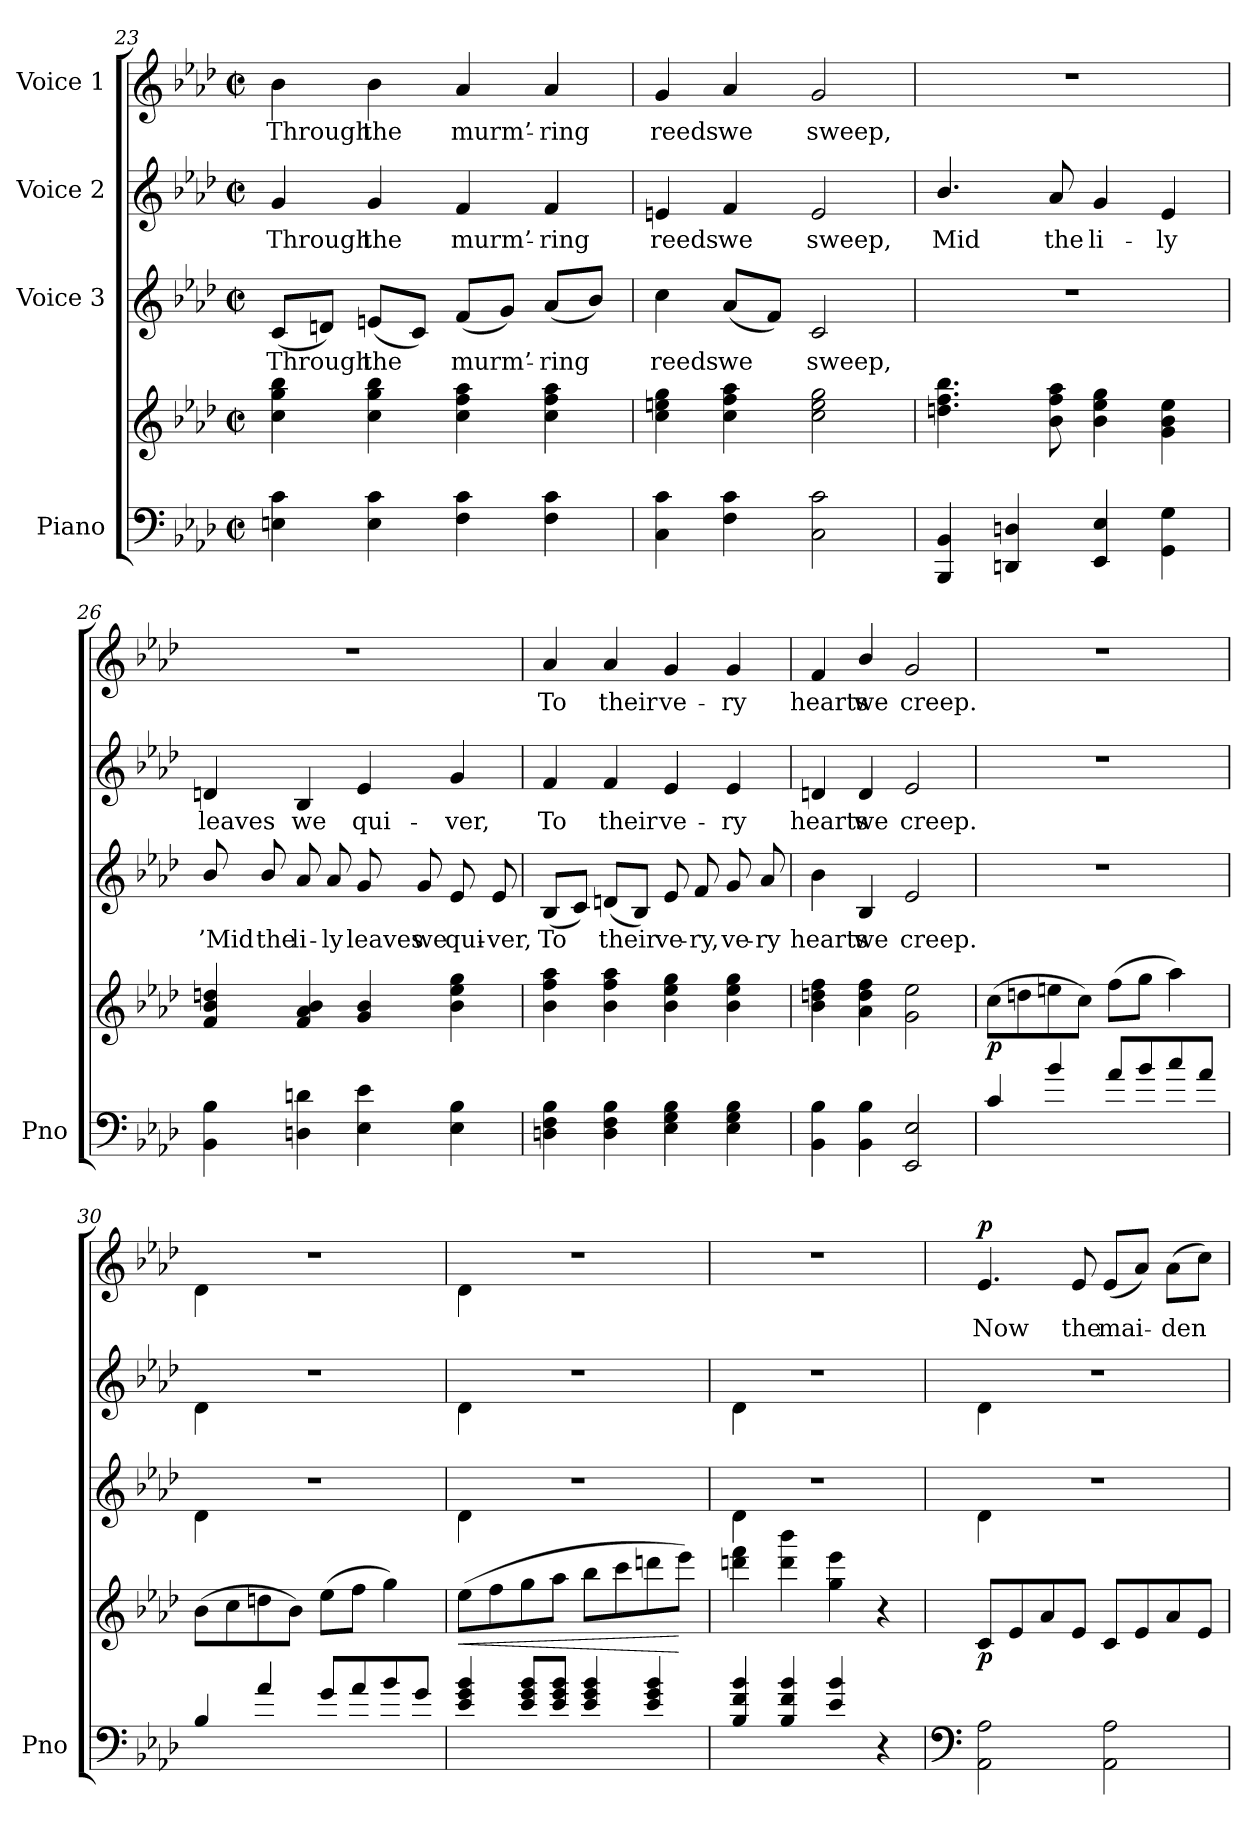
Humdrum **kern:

**kern	**kern	**dynam	**kern	**text	**kern	**text	**kern	**text	**dynam
*part4	*part4	*part4	*part3	*part3	*part2	*part2	*part1	*part1	*part1
*staff5	*staff4	*staff4/5	*staff3	*staff3	*staff2	*staff2	*staff1	*staff1	*staff1
*I"Piano	*	*	*I"Voice 3	*	*I"Voice 2	*	*I"Voice 1	*	*
*I'Pno	*	*	*	*	*	*	*	*	*
*clefF4	*clefG2	*	*clefG2	*	*clefG2	*	*clefG2	*	*
*k[b-e-a-d-]	*k[b-e-a-d-]	*	*k[b-e-a-d-]	*	*k[b-e-a-d-]	*	*k[b-e-a-d-]	*	*
*M2/2	*M2/2	*	*M2/2	*	*M2/2	*	*M2/2	*	*
*met(c|)	*met(c|)	*	*met(c|)	*	*met(c|)	*	*met(c|)	*	*
=23	=23	=23	=23	=23	=23	=23	=23	=23	=23
4En\ 4c\	4cc\ 4gg\ 4bb-\	.	(8c/L	Through	4g/	Through	4b-\	Through	.
.	.	.	8dnj/J)	.	.	.	.	.	.
4E\ 4c\	4cc\ 4gg\ 4bb-\	.	(8en/L	the	4g/	the	4b-\	the	.
.	.	.	8c/J)	.	.	.	.	.	.
4F\ 4c\	4cc\ 4ff\ 4aa-\	.	(8f/L	murm’-	4f/	murm’-	4a-/	murm’-	.
.	.	.	8g/J)	.	.	.	.	.	.
4F\ 4c\	4cc\ 4ff\ 4aa-\	.	(8a-/L	-ring	4f/	-ring	4a-/	-ring	.
.	.	.	8b-/J)	.	.	.	.	.	.
=24	=24	=24	=24	=24	=24	=24	=24	=24	=24
4C\ 4c\	4cc\ 4een\ 4gg\	.	4cc\	reeds	4en/	reeds	4g/	reeds	.
4F\ 4c\	4cc\ 4ff\ 4aa-\	.	(8a-/L	we	4f/	we	4a-/	we	.
.	.	.	8f/J)	.	.	.	.	.	.
2C\ 2c\	2cc\ 2ee\ 2gg\	.	2c/	sweep,	2e/	sweep,	2g/	sweep,	.
=25	=25	=25	=25	=25	=25	=25	=25	=25	=25
4BBB-/ 4BB-/	4.ddn\ 4.ff\ 4.bb-\	.	1r	.	4.b-/	Mid	1r	.	.
4DDn/ 4Dn/	.	.	.	.	.	.	.	.	.
.	8b-\ 8ff\ 8aa-\	.	.	.	8a-/	the	.	.	.
4EE-/ 4E-/	4b-\ 4ee-\ 4gg\	.	.	.	4g/	li-	.	.	.
4GG\ 4G\	4g\ 4b-\ 4ee-\	.	.	.	4e-/	-ly	.	.	.
=26	=26	=26	=26	=26	=26	=26	=26	=26	=26
4BB-\ 4B-\	4f/ 4b-/ 4ddn/	.	8b-/	’Mid	4dn/	leaves	1r	.	.
.	.	.	8b-/	the	.	.	.	.	.
4Dn\ 4dn\	4f/ 4a-/ 4b-/	.	8a-/	li-	4B-/	we	.	.	.
.	.	.	8a-/	-ly	.	.	.	.	.
4E-\ 4e-\	4g/ 4b-/	.	8g/	leaves	4e-/	qui-	.	.	.
.	.	.	8g/	we	.	.	.	.	.
4E-\ 4B-\	4b-\ 4ee-\ 4gg\	.	8e-/	qui-	4g/	-ver,	.	.	.
.	.	.	8e-/	-ver,	.	.	.	.	.
=27	=27	=27	=27	=27	=27	=27	=27	=27	=27
4Dn\ 4F\ 4B-\	4b-j\ 4ff\ 4aa-\	.	(8B-/L	To	4f/	To	4a-/	To	.
.	.	.	8c/J)	.	.	.	.	.	.
4D\ 4F\ 4B-\	4b-\ 4ff\ 4aa-\	.	(8dn/L	their	4f/	their	4a-/	their	.
.	.	.	8B-/J)	.	.	.	.	.	.
4E-\ 4G\ 4B-\	4b-\ 4ee-\ 4gg\	.	8e-/	ve-	4e-/	ve-	4g/	ve-	.
.	.	.	8f/	-ry,	.	.	.	.	.
4E-\ 4G\ 4B-\	4b-\ 4ee-\ 4gg\	.	8g/	ve-	4e-/	-ry	4g/	-ry	.
.	.	.	8a-/	-ry	.	.	.	.	.
=28	=28	=28	=28	=28	=28	=28	=28	=28	=28
4BB-\ 4B-\	4b-\ 4ddn\ 4ff\	.	4b-\	hearts	4dn/	hearts	4f/	hearts	.
4BB-\ 4B-\	4a-\ 4dd\ 4ff\	.	4B-/	we	4d/	we	4b-/	we	.
2EE-/ 2E-/	2g\ 2ee-\	.	2e-/	creep.	2e-/	creep.	2g/	creep.	.
=29	=29	=29	=29	=29	=29	=29	=29	=29	=29
!	!	!LO:DY:b	!	!	!	!	!	!	!
4c/	(8cc\L	p	1r	.	1r	.	1r	.	.
.	8ddn\	.	.	.	.	.	.	.	.
4b-/	8een\	.	.	.	.	.	.	.	.
.	8cc\J)	.	.	.	.	.	.	.	.
8a-/L	(8ff\L	.	.	.	.	.	.	.	.
8b-/	8gg\J	.	.	.	.	.	.	.	.
8cc/	4aa-\)	.	.	.	.	.	.	.	.
8a-/J	.	.	.	.	.	.	.	.	.
=30	=30	=30	=30	=30	=30	=30	=30	=30	=30
*	*	*	*^	*	*^	*	*^	*	*
4B-/	(8b-\L	.	1r	4d-	.	1r	4d-	.	1r	4d-	.	.
.	8cc\	.	.	.	.	.	.	.	.	.	.	.
4a-/	8ddn\	.	.	2.ryy	.	.	2.ryy	.	.	2.ryy	.	.
.	8b-\J)	.	.	.	.	.	.	.	.	.	.	.
8g/L	(8ee-\L	.	.	.	.	.	.	.	.	.	.	.
8a-/	8ff\J	.	.	.	.	.	.	.	.	.	.	.
8b-/	4gg\)	.	.	.	.	.	.	.	.	.	.	.
8g/J	.	.	.	.	.	.	.	.	.	.	.	.
=31	=31	=31	=31	=31	=31	=31	=31	=31	=31	=31	=31	=31
!	!	!LO:HP:b	!	!	!	!	!	!	!	!	!	!
4e-/ 4g/ 4b-/	(8ee-\L	<	1r	4d-	.	1r	4d-	.	1r	4d-	.	.
.	8ff\	.	.	.	.	.	.	.	.	.	.	.
8e-/ 8g/ 8b-/L	8gg\	.	.	2.ryy	.	.	2.ryy	.	.	2.ryy	.	.
8e-/ 8g/ 8b-/J	8aa-\J	.	.	.	.	.	.	.	.	.	.	.
4e-/ 4g/ 4b-/	8bb-\L	.	.	.	.	.	.	.	.	.	.	.
.	8ccc\	.	.	.	.	.	.	.	.	.	.	.
4e-/ 4g/ 4b-/	8dddn\	.	.	.	.	.	.	.	.	.	.	.
.	8eee-\J)	[	.	.	.	.	.	.	.	.	.	.
*	*	*	*	*	*	*	*	*	*v	*v	*	*
=32	=32	=32	=32	=32	=32	=32	=32	=32	=32	=32	=32
4B-/ 4f/ 4b-/	4dddn\ 4fff\	.	1r	4d-	.	1r	4d-	.	1r	.	.
4B-/ 4f/ 4b-/	4ddd\ 4bbb-\	.	.	2.ryy	.	.	2.ryy	.	.	.	.
4e-/ 4b-/	4gg\ 4eee-\	.	.	.	.	.	.	.	.	.	.
4r	4r	.	.	.	.	.	.	.	.	.	.
=33	=33	=33	=33	=33	=33	=33	=33	=33	=33	=33	=33
*clefF4	*	*	*	*	*	*	*	*	*	*	*
!	!	!LO:DY:b	!	!	!	!	!	!	!	!	!LO:DY:a
2AA-\ 2A-\	8c/L	p	1r	4d-	.	1r	4d-	.	4.e-/	Now	p
.	8e-/	.	.	.	.	.	.	.	.	.	.
.	8a-/	.	.	2.ryy	.	.	2.ryy	.	.	.	.
.	8e-/J	.	.	.	.	.	.	.	8e-/	the	.
2AA-\ 2A-\	8c/L	.	.	.	.	.	.	.	(8e-/L	mai-	.
.	8e-/	.	.	.	.	.	.	.	8a-/J)	.	.
.	8a-/	.	.	.	.	.	.	.	(8a-\L	-den	.
.	8e-/J	.	.	.	.	.	.	.	8cc\J)	.	.
*	*	*	*v	*v	*	*	*	*	*	*	*
*	*	*	*	*	*v	*v	*	*	*	*
=	=	=	=	=	=	=	=	=	=
*-	*-	*-	*-	*-	*-	*-	*-	*-	*-
